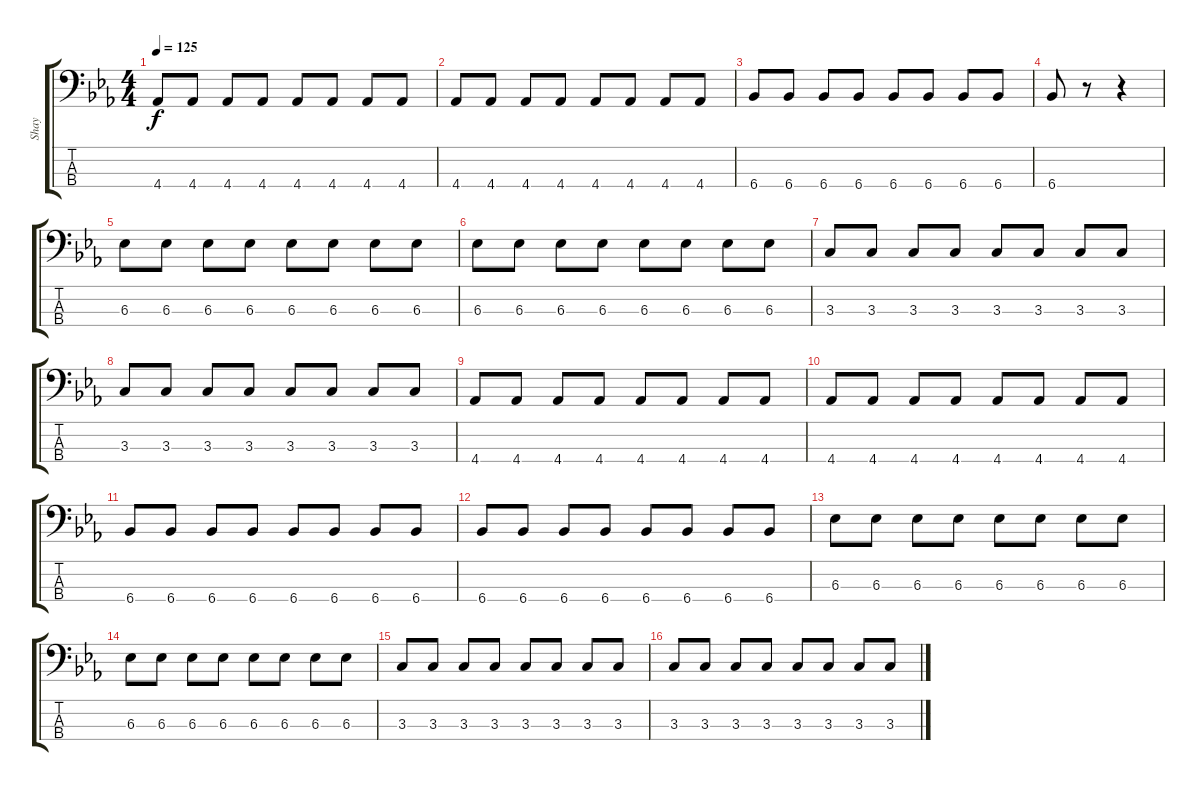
\track ("Shay" "Shay") {instrument electricbasspick}
\staff {score tabs}
\tuning (G2 D2 A1 E1) {hide}
\ts (4 4)
\tempo 125
\clef f4
\ks eb
4.4.8{dy f} 4.4.8 4.4.8 4.4.8 4.4.8 4.4.8 4.4.8 4.4.8 |
4.4.8 4.4.8 4.4.8 4.4.8 4.4.8 4.4.8 4.4.8 4.4.8 |
6.4.8 6.4.8 6.4.8 6.4.8 6.4.8 6.4.8 6.4.8 6.4.8 |
6.4.8 r.8 r.4 |
6.3.8 6.3.8 6.3.8 6.3.8 6.3.8 6.3.8 6.3.8 6.3.8 |
6.3.8 6.3.8 6.3.8 6.3.8 6.3.8 6.3.8 6.3.8 6.3.8 |
3.3.8 3.3.8 3.3.8 3.3.8 3.3.8 3.3.8 3.3.8 3.3.8 |
3.3.8 3.3.8 3.3.8 3.3.8 3.3.8 3.3.8 3.3.8 3.3.8 |
4.4.8 4.4.8 4.4.8 4.4.8 4.4.8 4.4.8 4.4.8 4.4.8 |
4.4.8 4.4.8 4.4.8 4.4.8 4.4.8 4.4.8 4.4.8 4.4.8 |
6.4.8 6.4.8 6.4.8 6.4.8 6.4.8 6.4.8 6.4.8 6.4.8 |
6.4.8 6.4.8 6.4.8 6.4.8 6.4.8 6.4.8 6.4.8 6.4.8 |
6.3.8 6.3.8 6.3.8 6.3.8 6.3.8 6.3.8 6.3.8 6.3.8 |
6.3.8 6.3.8 6.3.8 6.3.8 6.3.8 6.3.8 6.3.8 6.3.8 |
3.3.8 3.3.8 3.3.8 3.3.8 3.3.8 3.3.8 3.3.8 3.3.8 |
3.3.8 3.3.8 3.3.8 3.3.8 3.3.8 3.3.8 3.3.8 3.3.8
